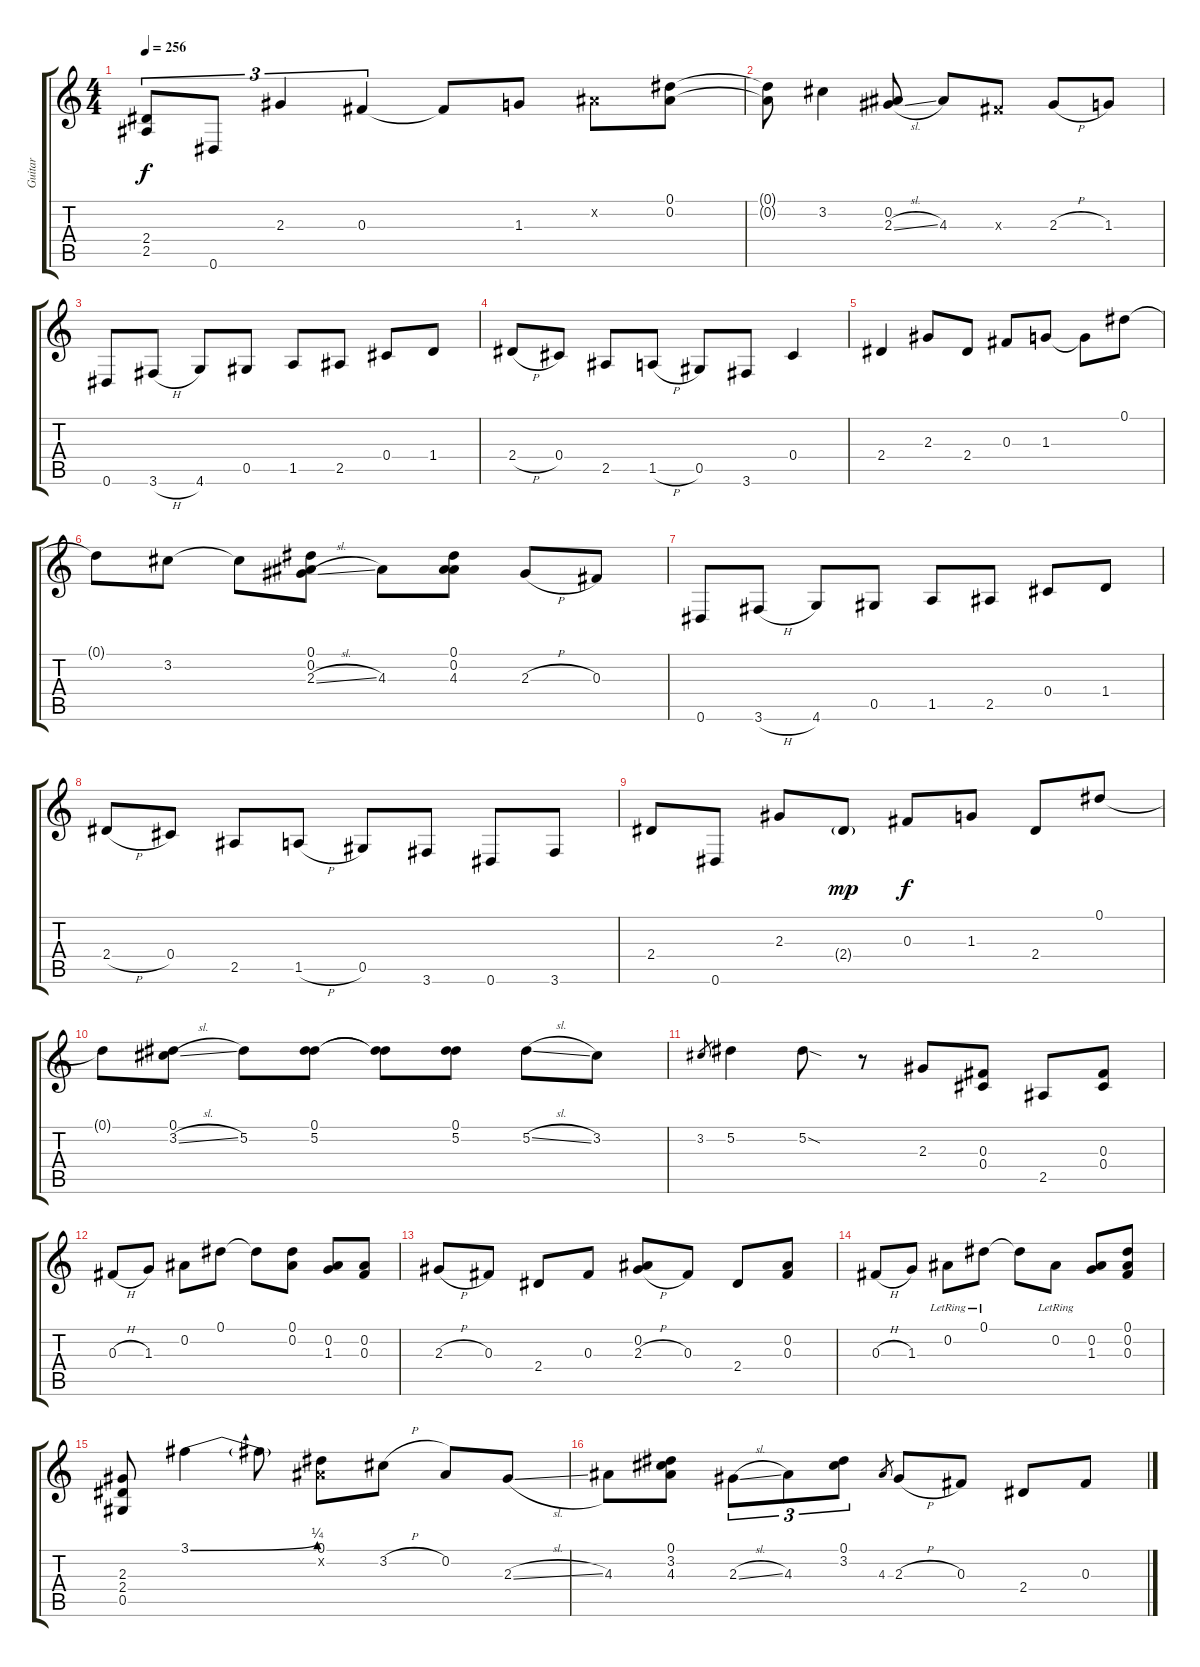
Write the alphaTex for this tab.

\track ("Guitar" "Guitar") {instrument overdrivenguitar}
\staff {score tabs}
\tuning (Eb4 Bb3 Gb3 Db3 Ab2 Eb2) {hide}
\ts (4 4)
\tempo 256
\clef g2
\ks c
(2.4 2.5).8{tu (3 2) dy f} 0.6.8{tu (3 2)} 2.3.4{tu (3 2)} 0.3.4{tu (3 2)} 0.3{t}.8 1.3.8 0.2{x}.8 (0.1 0.2).8 |
(0.1{t} 0.2{t}).8 3.2.4 (0.2 2.3{sl}).8 4.3.8 0.3{x}.8 2.3{h}.8 1.3.8 |
0.6.8 3.6{h}.8 4.6.8 0.5.8 1.5.8 2.5.8 0.4.8 1.4.8 |
2.4{h}.8 0.4.8 2.5.8 1.5{h}.8 0.5.8 3.6.8 0.4.4 |
2.4.4 2.3.8 2.4.8 0.3.8 1.3.8 1.3{t}.8 0.1.8 |
0.1{t}.8 3.2.8 3.2{t}.8 (0.1 0.2 2.3{sl}).8 4.3.8 (0.1 0.2 4.3).8 2.3{h}.8 0.3.8 |
0.6.8 3.6{h}.8 4.6.8 0.5.8 1.5.8 2.5.8 0.4.8 1.4.8 |
2.4{h}.8 0.4.8 2.5.8 1.5{h}.8 0.5.8 3.6.8 0.6.8 3.6.8 |
2.4.8 0.6.8 2.3.8 2.4{g}.8{dy mp} 0.3.8{dy f} 1.3.8 2.4.8 0.1.8 |
0.1{t}.8 (0.1 3.2{sl}).8 5.2.8 (0.1 5.2).8 (0.1{t} 5.2{t}).8 (0.1 5.2).8 5.2{sl}.8 3.2.8 |
3.2.8{gr} 5.2.4 5.2{sod}.8 r.8 2.3.8 (0.3 0.4).8 2.5.8 (0.3 0.4).8 |
0.3{h}.8 1.3.8 0.2.8 0.1.8 0.1{t}.8 (0.1 0.2).8 (0.2 1.3).8 (0.2 0.3).8 |
2.3{h}.8 0.3.8 2.4.8 0.3.8 (0.2 2.3{h}).8 0.3.8 2.4.8 (0.2 0.3).8 |
0.3{h}.8 1.3.8 0.2{lr}.8 0.1{lr}.8 0.1{t}.8 0.2{lr}.8 (0.2 1.3).8 (0.1 0.2 0.3).8 |
(2.3 2.4 0.5).8 3.1{be (bend 0 0 60 1)}.4 3.1{t}.8 (0.1 0.2{x}).8 3.2{h}.8 0.2.8 2.3{sl}.8 |
4.3.8 (0.1 3.2 4.3).8 2.3{sl}.8{tu (3 2)} 4.3.8{tu (3 2)} (0.1 3.2).8{tu (3 2)} 4.3.8{gr} 2.3{h}.8 0.3.8 2.4.8 0.3{h}.8
